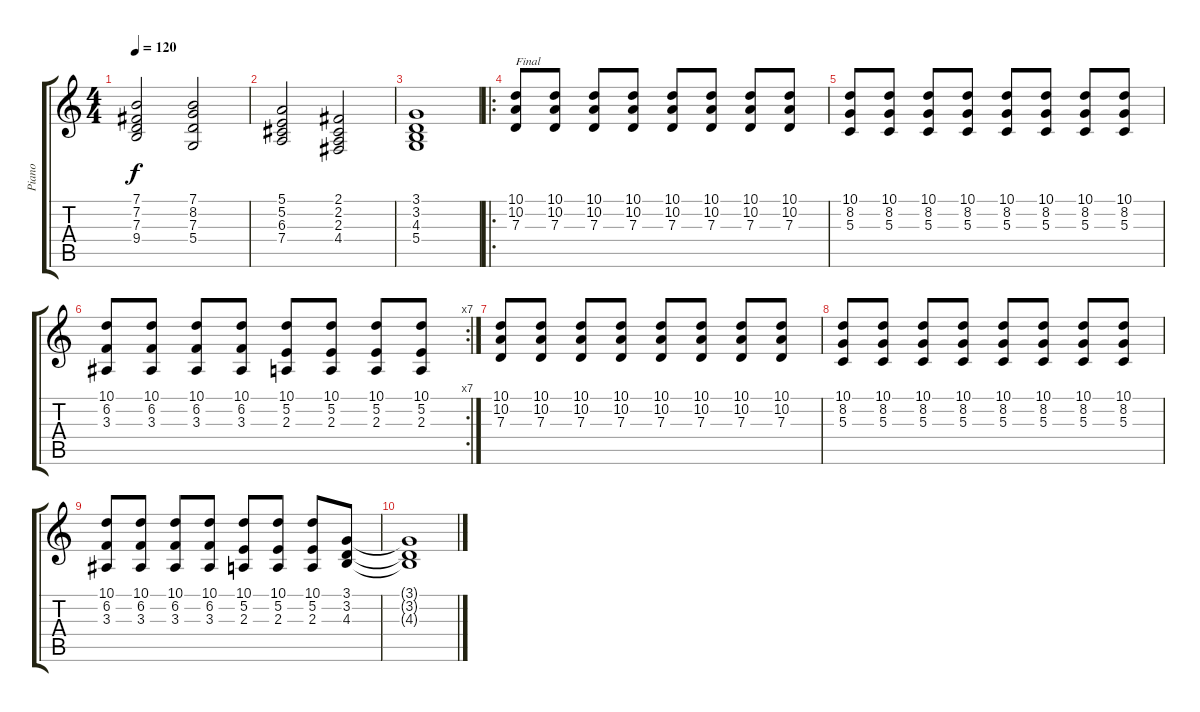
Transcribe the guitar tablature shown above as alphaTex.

\track ("Piano" "Piano") {instrument electricgrandpiano}
\staff {score tabs}
\tuning (E4 B3 G3 D3 A2 E2) {hide}
\ts (4 4)
\tempo 120
\clef g2
\ks c
(7.1 7.2 7.3 9.4).2{dy f} (7.1 8.2 7.3 5.4).2 |
(5.1 5.2 6.3 7.4).2 (2.1 2.2 2.3 4.4).2 |
(3.1 3.2 4.3 5.4).1 |
\ro
(10.1 10.2 7.3).8{txt "Final"} (10.1 10.2 7.3).8 (10.1 10.2 7.3).8 (10.1 10.2 7.3).8 (10.1 10.2 7.3).8 (10.1 10.2 7.3).8 (10.1 10.2 7.3).8 (10.1 10.2 7.3).8 |
(10.1 8.2 5.3).8 (10.1 8.2 5.3).8 (10.1 8.2 5.3).8 (10.1 8.2 5.3).8 (10.1 8.2 5.3).8 (10.1 8.2 5.3).8 (10.1 8.2 5.3).8 (10.1 8.2 5.3).8 |
\rc 7
(10.1 6.2 3.3).8 (10.1 6.2 3.3).8 (10.1 6.2 3.3).8 (10.1 6.2 3.3).8 (10.1 5.2 2.3).8 (10.1 5.2 2.3).8 (10.1 5.2 2.3).8 (10.1 5.2 2.3).8 |
(10.1 10.2 7.3).8 (10.1 10.2 7.3).8 (10.1 10.2 7.3).8 (10.1 10.2 7.3).8 (10.1 10.2 7.3).8 (10.1 10.2 7.3).8 (10.1 10.2 7.3).8 (10.1 10.2 7.3).8 |
(10.1 8.2 5.3).8 (10.1 8.2 5.3).8 (10.1 8.2 5.3).8 (10.1 8.2 5.3).8 (10.1 8.2 5.3).8 (10.1 8.2 5.3).8 (10.1 8.2 5.3).8 (10.1 8.2 5.3).8 |
(10.1 6.2 3.3).8 (10.1 6.2 3.3).8 (10.1 6.2 3.3).8 (10.1 6.2 3.3).8 (10.1 5.2 2.3).8 (10.1 5.2 2.3).8 (10.1 5.2 2.3).8 (3.1 3.2 4.3).8 |
(3.1{t} 3.2{t} 4.3{t}).1
